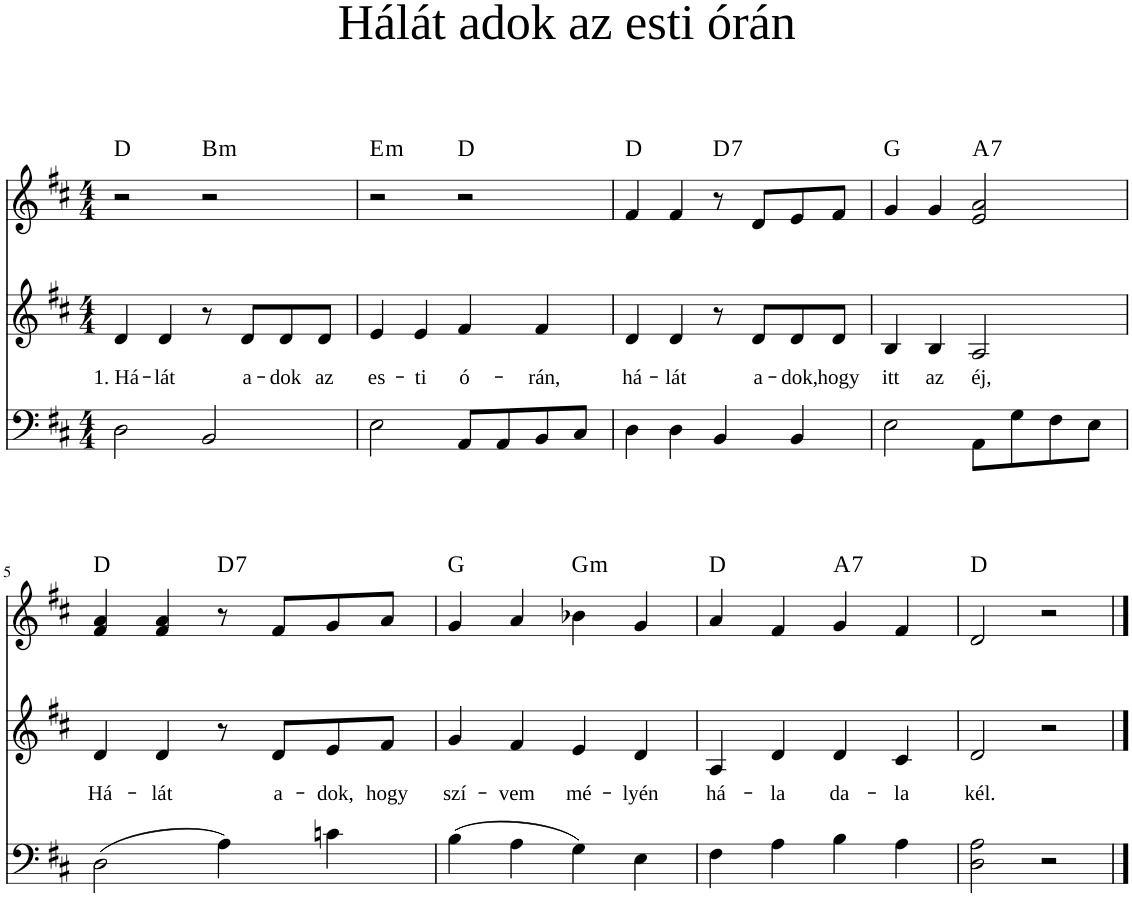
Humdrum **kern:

**kern	**kern	**text	**kern	**harte
*part3	*part2	*part2	*part1	*part1
*staff3	*staff2	*staff2	*staff1	*
*I"Voice	*I"Voice	*	*I"Voice	*
*clefF4	*clefG2	*	*clefG2	*
*k[f#c#]	*k[f#c#]	*	*k[f#c#]	*
*M4/4	*M4/4	*	*M4/4	*
=1	=1	=1	=1	=1
!	!	!LO:LY:b	!	!
2D\	4d/	1. Há-	2r	D:maj
!	!	!LO:LY:b	!	!
.	4d/	-lát	.	.
!	!	!	!	!LO:H:kt=m
2BB/	8r	.	2r	B:min
!	!	!LO:LY:b	!	!
.	8d/L	a-	.	.
!	!	!LO:LY:b	!	!
.	8d/	-dok	.	.
!	!	!LO:LY:b	!	!
.	8d/J	az	.	.
=2	=2	=2	=2	=2
!	!	!LO:LY:b	!	!LO:H:kt=m
2E\	4e/	es-	2r	E:min
!	!	!LO:LY:b	!	!
.	4e/	-ti	.	.
!	!	!LO:LY:b	!	!
8AA/L	4f#/	ó-	2r	D:maj
8AA/	.	.	.	.
!	!	!LO:LY:b	!	!
8BB/	4f#/	-rán,	.	.
8C#/J	.	.	.	.
=3	=3	=3	=3	=3
!	!	!LO:LY:b	!	!
4D\	4d/	há-	4f#/	D:maj
!	!	!LO:LY:b	!	!
4D\	4d/	-lát	4f#/	.
!	!	!	!	!LO:H:kt=7
4BB/	8r	.	8r	D:7
!	!	!LO:LY:b	!	!
.	8d/L	a-	8d/L	.
!	!	!LO:LY:b	!	!
4BB/	8d/	-dok,	8e/	.
!	!	!LO:LY:b	!	!
.	8d/J	hogy	8f#/J	.
=4	=4	=4	=4	=4
!	!	!LO:LY:b	!	!
2E\	4B/	itt	4g/	G:maj
!	!	!LO:LY:b	!	!
.	4B/	az	4g/	.
!	!	!LO:LY:b	!	!LO:H:kt=7
8AA\L	2A/	éj,	2e/ 2a/	A:7
8G\	.	.	.	.
8F#\	.	.	.	.
8E\J	.	.	.	.
!!LO:LB:g=z
=5	=5	=5	=5	=5
!	!	!LO:LY:b	!	!
(2D\	4d/	Há-	4f#/ 4a/	D:maj
!	!	!LO:LY:b	!	!
.	4d/	-lát	4f#/ 4a/	.
!	!	!	!	!LO:H:kt=7
4A\)	8r	.	8r	D:7
!	!	!LO:LY:b	!	!
.	8d/L	a-	8f#/L	.
!	!	!LO:LY:b	!	!
4cn\	8e/	-dok,	8g/	.
!	!	!LO:LY:b	!	!
.	8f#/J	hogy	8a/J	.
=6	=6	=6	=6	=6
!	!	!LO:LY:b	!	!
(4B\	4g/	szí-	4g/	G:maj
!	!	!LO:LY:b	!	!
4A\	4f#/	-vem	4a/	.
!	!	!LO:LY:b	!	!LO:H:kt=m
4G\)	4e/	mé-	4b-X\	G:min
!	!	!LO:LY:b	!	!
4E\	4d/	-lyén	4g/	.
=7	=7	=7	=7	=7
!	!	!LO:LY:b	!	!
4F#\	4A/	há-	4a/	D:maj
!	!	!LO:LY:b	!	!
4A\	4d/	-la	4f#/	.
!	!	!LO:LY:b	!	!LO:H:kt=7
4B\	4d/	da-	4g/	A:7
!	!	!LO:LY:b	!	!
4A\	4c#/	-la	4f#/	.
=8	=8	=8	=8	=8
!	!	!LO:LY:b	!	!
2D\ 2A\	2d/	kél.	2d/	D:maj
2r	2r	.	2r	.
==	==	==	==	==
*-	*-	*-	*-	*-
